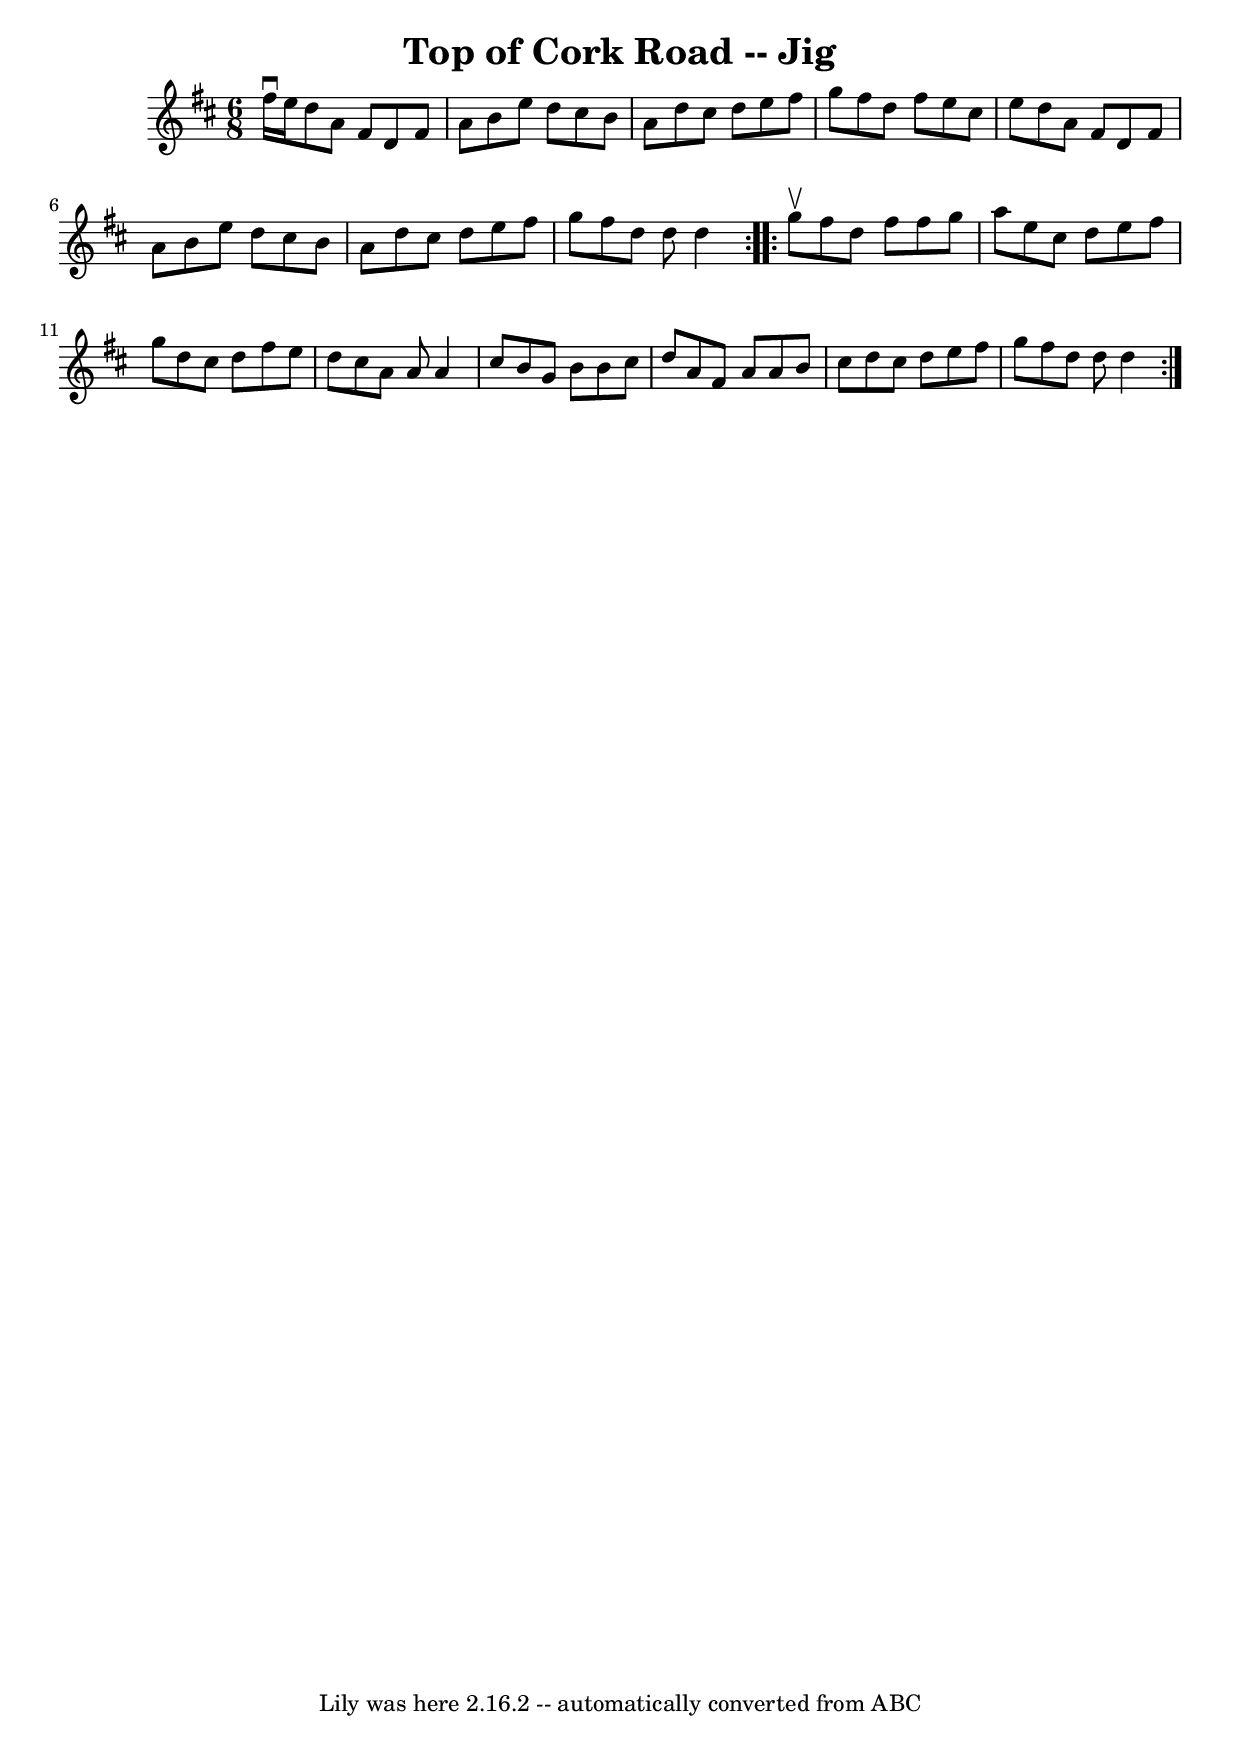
\version "2.16.2"
\include "Mammoth.ily"
\header {
  %% book = "Ryan's Mammoth Collection"
 crossRefNumber = "1"
 footnotes = "\\\\85 439"
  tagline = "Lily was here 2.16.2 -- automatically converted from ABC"
  title = "Top of Cork Road -- Jig"

}
voicedefault =  {



  \repeat volta 2 {

    \time 6/8 
    \key d \major fis''16^\downbow e''16   |
 d''8 a'8 fis'8 d'8 fis'8 a'8     |
 b'8 e''8 d''8 cis''8 b'8 a'8     |
 d''8 cis''8 d''8 e''8 fis''8 g''8     |
 fis''8 d''8 fis''8 e''8 cis''8 e''8    |
 d''8 a'8 fis'8 d'8 fis'8 a'8     |
 b'8 e''8 d''8 cis''8 b'8 a'8     |
 d''8 cis''8 d''8 e''8 fis''8 g''8     |
 fis''8 d''8 d''8 d''4  
  }     
  \repeat volta 2 {
 g''8^\upbow  |
 fis''8 d''8 fis''8 fis''8 g''8 a''8     |
 e''8 cis''8 d''8 e''8 fis''8 g''8    |
 d''8 cis''8 d''8 fis''8 e''8 d''8     |
 cis''8 a'8 a'8 a'4 cis''8     |
 b'8 g'8 b'8 b'8 cis''8 d''8     |
 a'8 fis'8 a'8 a'8 b'8 cis''8    |
 d''8 cis''8 d''8 e''8 fis''8 g''8     |
 fis''8 d''8 d''8   
 d''4  
  }   

}

\score{
  <<

    \context Staff="default"
    {
      \voicedefault 
      
    }

  >>
  \layout {
    
  }
  \midi {
  }

}
